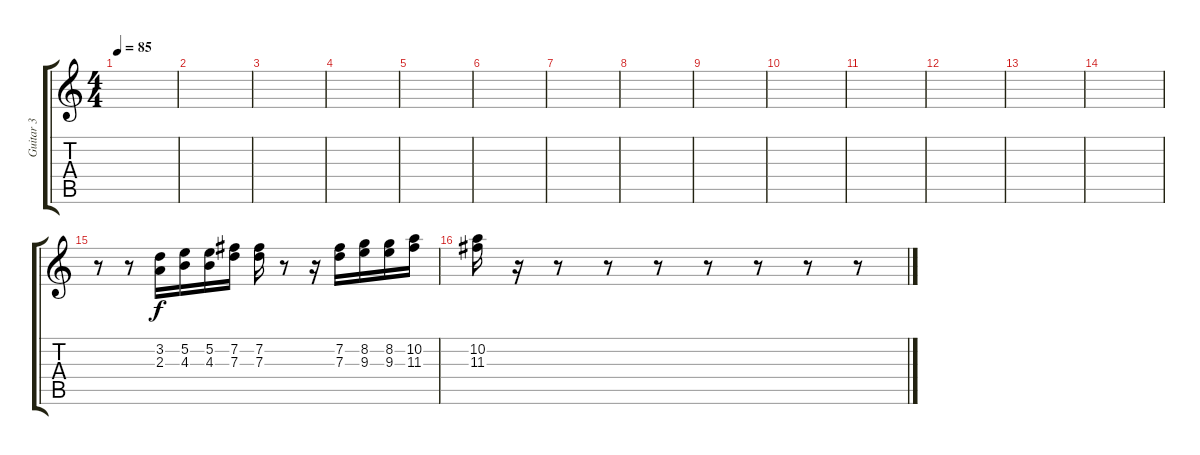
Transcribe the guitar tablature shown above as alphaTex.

\track ("Guitar 3" "Guitar 3") {instrument electricguitarmuted}
\staff {score tabs}
\tuning (E4 B3 G3 D3 A2 E2) {hide}
\ts (4 4)
\tempo 85
\clef g2
\ks c
|
|
|
|
|
|
|
|
|
|
|
|
|
|
r.8 r.8 (3.2 2.3).16 (5.2 4.3).16 (5.2 4.3).16 (7.2 7.3).16 (7.2 7.3).16 r.8 r.16 (7.2 7.3).16 (8.2 9.3).16 (8.2 9.3).16 (10.2 11.3).16 |
(10.2 11.3).16 r.16 r.8 r.8 r.8 r.8 r.8 r.8 r.8
